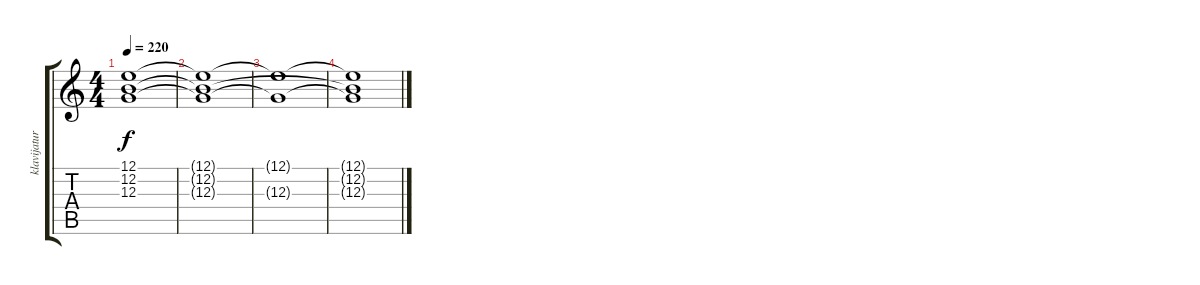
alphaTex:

\track ("klavijature" "klavijatur") {instrument stringensemble2}
\staff {score tabs}
\tuning (E4 B3 G3 D3 A2 E2) {hide}
\ts (4 4)
\tempo 220
\clef g2
\ks c
(12.1{t} 12.2{t} 12.3{t}).1{dy f} |
(12.1{t} 12.2{t} 12.3{t}).1 |
(12.1{t} 12.3{t}).1 |
(12.1{t} 12.2{t} 12.3{t}).1
